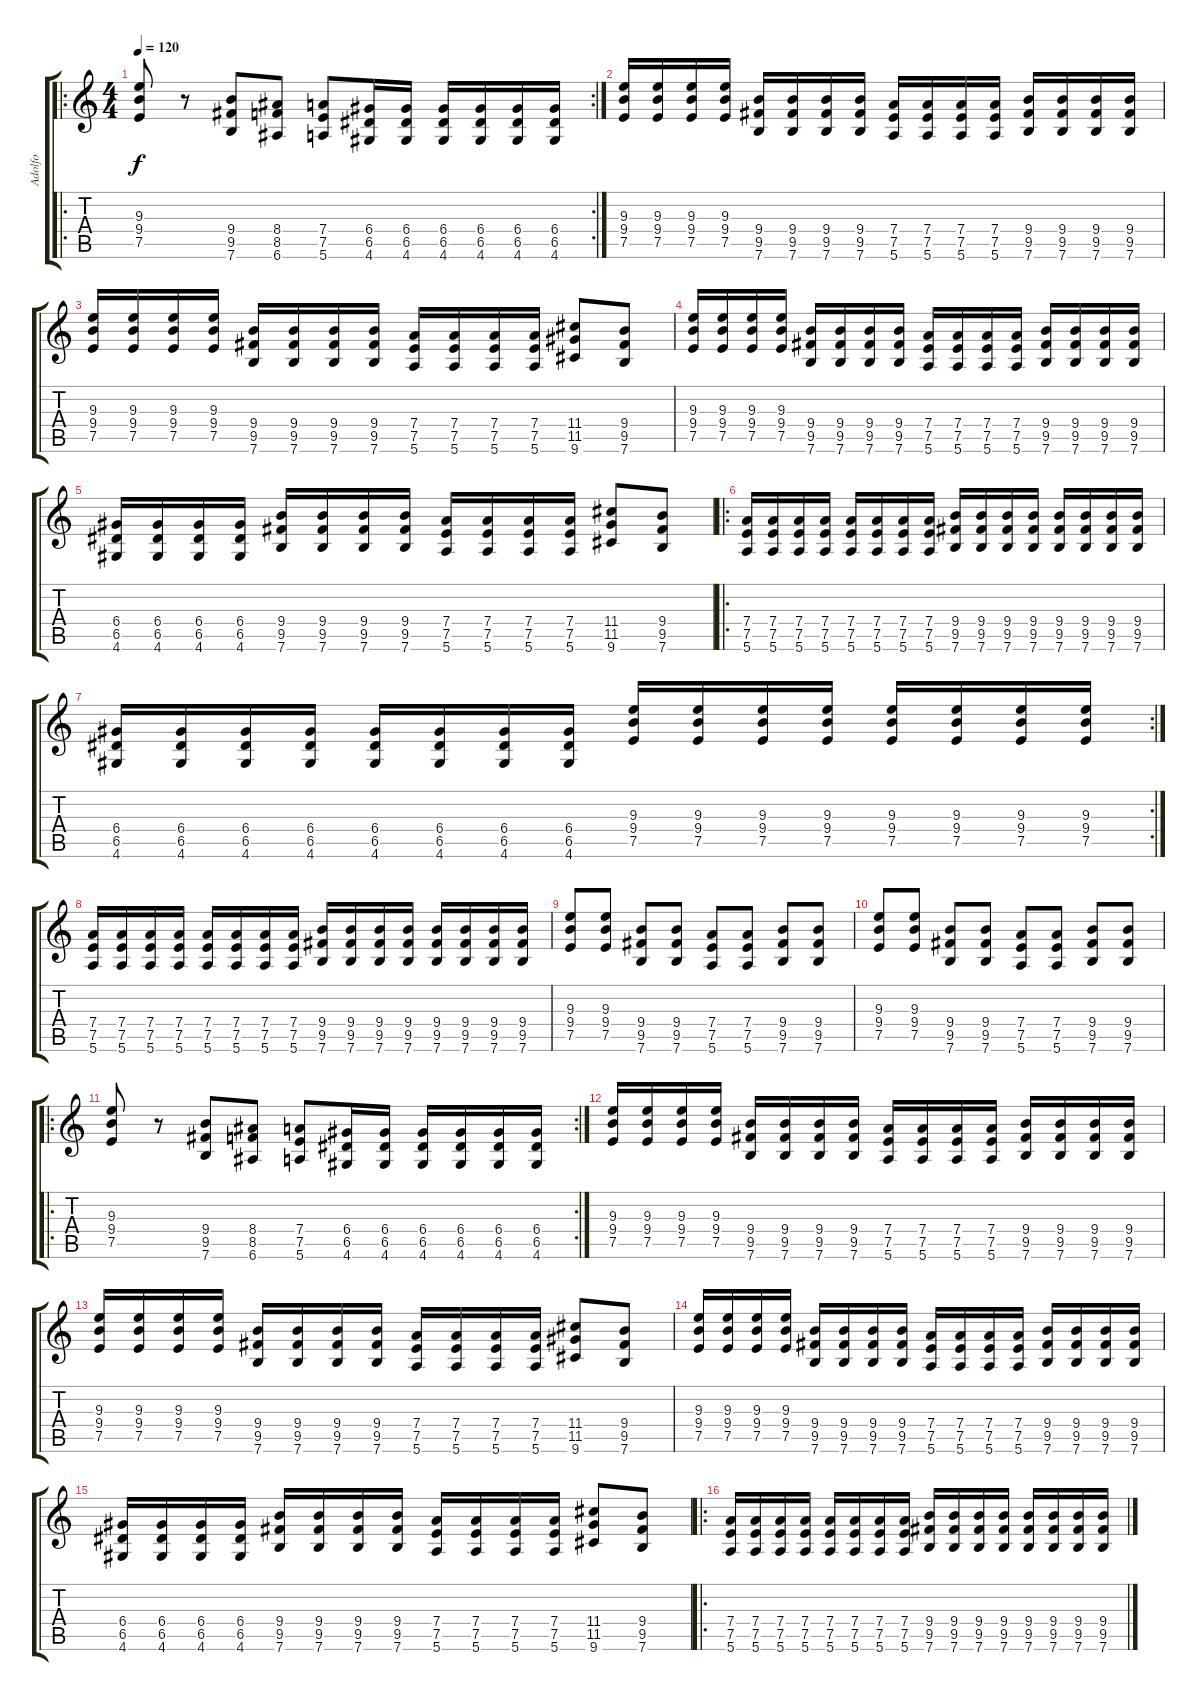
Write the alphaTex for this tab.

\track ("Adolfo" "Adolfo") {instrument overdrivenguitar}
\staff {score tabs}
\tuning (E4 B3 G3 D3 A2 E2) {hide}
\ro
\rc 2
\ts (4 4)
\tempo 120
\clef g2
\ks c
(9.3 9.4 7.5).8{dy f instrument overdrivenguitar} r.8 (9.4 9.5 7.6).8 (8.4 8.5 6.6).8 (7.4 7.5 5.6).8 (6.4 6.5 4.6).16 (6.4 6.5 4.6).16 (6.4 6.5 4.6).16 (6.4 6.5 4.6).16 (6.4 6.5 4.6).16 (6.4 6.5 4.6).16 |
(9.3 9.4 7.5).16 (9.3 9.4 7.5).16 (9.3 9.4 7.5).16 (9.3 9.4 7.5).16 (9.4 9.5 7.6).16 (9.4 9.5 7.6).16 (9.4 9.5 7.6).16 (9.4 9.5 7.6).16 (7.4 7.5 5.6).16 (7.4 7.5 5.6).16 (7.4 7.5 5.6).16 (7.4 7.5 5.6).16 (9.4 9.5 7.6).16 (9.4 9.5 7.6).16 (9.4 9.5 7.6).16 (9.4 9.5 7.6).16 |
(9.3 9.4 7.5).16 (9.3 9.4 7.5).16 (9.3 9.4 7.5).16 (9.3 9.4 7.5).16 (9.4 9.5 7.6).16 (9.4 9.5 7.6).16 (9.4 9.5 7.6).16 (9.4 9.5 7.6).16 (7.4 7.5 5.6).16 (7.4 7.5 5.6).16 (7.4 7.5 5.6).16 (7.4 7.5 5.6).16 (11.4 11.5 9.6).8 (9.4 9.5 7.6).8 |
(9.3 9.4 7.5).16 (9.3 9.4 7.5).16 (9.3 9.4 7.5).16 (9.3 9.4 7.5).16 (9.4 9.5 7.6).16 (9.4 9.5 7.6).16 (9.4 9.5 7.6).16 (9.4 9.5 7.6).16 (7.4 7.5 5.6).16 (7.4 7.5 5.6).16 (7.4 7.5 5.6).16 (7.4 7.5 5.6).16 (9.4 9.5 7.6).16 (9.4 9.5 7.6).16 (9.4 9.5 7.6).16 (9.4 9.5 7.6).16 |
(6.4 6.5 4.6).16 (6.4 6.5 4.6).16 (6.4 6.5 4.6).16 (6.4 6.5 4.6).16 (9.4 9.5 7.6).16 (9.4 9.5 7.6).16 (9.4 9.5 7.6).16 (9.4 9.5 7.6).16 (7.4 7.5 5.6).16 (7.4 7.5 5.6).16 (7.4 7.5 5.6).16 (7.4 7.5 5.6).16 (11.4 11.5 9.6).8 (9.4 9.5 7.6).8 |
\ro
(7.4 7.5 5.6).16 (7.4 7.5 5.6).16 (7.4 7.5 5.6).16 (7.4 7.5 5.6).16 (7.4 7.5 5.6).16 (7.4 7.5 5.6).16 (7.4 7.5 5.6).16 (7.4 7.5 5.6).16 (9.4 9.5 7.6).16 (9.4 9.5 7.6).16 (9.4 9.5 7.6).16 (9.4 9.5 7.6).16 (9.4 9.5 7.6).16 (9.4 9.5 7.6).16 (9.4 9.5 7.6).16 (9.4 9.5 7.6).16 |
\rc 2
(6.4 6.5 4.6).16 (6.4 6.5 4.6).16 (6.4 6.5 4.6).16 (6.4 6.5 4.6).16 (6.4 6.5 4.6).16 (6.4 6.5 4.6).16 (6.4 6.5 4.6).16 (6.4 6.5 4.6).16 (9.3 9.4 7.5).16 (9.3 9.4 7.5).16 (9.3 9.4 7.5).16 (9.3 9.4 7.5).16 (9.3 9.4 7.5).16 (9.3 9.4 7.5).16 (9.3 9.4 7.5).16 (9.3 9.4 7.5).16 |
(7.4 7.5 5.6).16 (7.4 7.5 5.6).16 (7.4 7.5 5.6).16 (7.4 7.5 5.6).16 (7.4 7.5 5.6).16 (7.4 7.5 5.6).16 (7.4 7.5 5.6).16 (7.4 7.5 5.6).16 (9.4 9.5 7.6).16 (9.4 9.5 7.6).16 (9.4 9.5 7.6).16 (9.4 9.5 7.6).16 (9.4 9.5 7.6).16 (9.4 9.5 7.6).16 (9.4 9.5 7.6).16 (9.4 9.5 7.6).16 |
(9.3 9.4 7.5).8 (9.3 9.4 7.5).8 (9.4 9.5 7.6).8 (9.4 9.5 7.6).8 (7.4 7.5 5.6).8 (7.4 7.5 5.6).8 (9.4 9.5 7.6).8 (9.4 9.5 7.6).8 |
(9.3 9.4 7.5).8 (9.3 9.4 7.5).8 (9.4 9.5 7.6).8 (9.4 9.5 7.6).8 (7.4 7.5 5.6).8 (7.4 7.5 5.6).8 (9.4 9.5 7.6).8 (9.4 9.5 7.6).8 |
\ro
\rc 2
(9.3 9.4 7.5).8 r.8 (9.4 9.5 7.6).8 (8.4 8.5 6.6).8 (7.4 7.5 5.6).8 (6.4 6.5 4.6).16 (6.4 6.5 4.6).16 (6.4 6.5 4.6).16 (6.4 6.5 4.6).16 (6.4 6.5 4.6).16 (6.4 6.5 4.6).16 |
(9.3 9.4 7.5).16 (9.3 9.4 7.5).16 (9.3 9.4 7.5).16 (9.3 9.4 7.5).16 (9.4 9.5 7.6).16 (9.4 9.5 7.6).16 (9.4 9.5 7.6).16 (9.4 9.5 7.6).16 (7.4 7.5 5.6).16 (7.4 7.5 5.6).16 (7.4 7.5 5.6).16 (7.4 7.5 5.6).16 (9.4 9.5 7.6).16 (9.4 9.5 7.6).16 (9.4 9.5 7.6).16 (9.4 9.5 7.6).16 |
(9.3 9.4 7.5).16 (9.3 9.4 7.5).16 (9.3 9.4 7.5).16 (9.3 9.4 7.5).16 (9.4 9.5 7.6).16 (9.4 9.5 7.6).16 (9.4 9.5 7.6).16 (9.4 9.5 7.6).16 (7.4 7.5 5.6).16 (7.4 7.5 5.6).16 (7.4 7.5 5.6).16 (7.4 7.5 5.6).16 (11.4 11.5 9.6).8 (9.4 9.5 7.6).8 |
(9.3 9.4 7.5).16 (9.3 9.4 7.5).16 (9.3 9.4 7.5).16 (9.3 9.4 7.5).16 (9.4 9.5 7.6).16 (9.4 9.5 7.6).16 (9.4 9.5 7.6).16 (9.4 9.5 7.6).16 (7.4 7.5 5.6).16 (7.4 7.5 5.6).16 (7.4 7.5 5.6).16 (7.4 7.5 5.6).16 (9.4 9.5 7.6).16 (9.4 9.5 7.6).16 (9.4 9.5 7.6).16 (9.4 9.5 7.6).16 |
(6.4 6.5 4.6).16 (6.4 6.5 4.6).16 (6.4 6.5 4.6).16 (6.4 6.5 4.6).16 (9.4 9.5 7.6).16 (9.4 9.5 7.6).16 (9.4 9.5 7.6).16 (9.4 9.5 7.6).16 (7.4 7.5 5.6).16 (7.4 7.5 5.6).16 (7.4 7.5 5.6).16 (7.4 7.5 5.6).16 (11.4 11.5 9.6).8 (9.4 9.5 7.6).8 |
\ro
(7.4 7.5 5.6).16 (7.4 7.5 5.6).16 (7.4 7.5 5.6).16 (7.4 7.5 5.6).16 (7.4 7.5 5.6).16 (7.4 7.5 5.6).16 (7.4 7.5 5.6).16 (7.4 7.5 5.6).16 (9.4 9.5 7.6).16 (9.4 9.5 7.6).16 (9.4 9.5 7.6).16 (9.4 9.5 7.6).16 (9.4 9.5 7.6).16 (9.4 9.5 7.6).16 (9.4 9.5 7.6).16 (9.4 9.5 7.6).16
